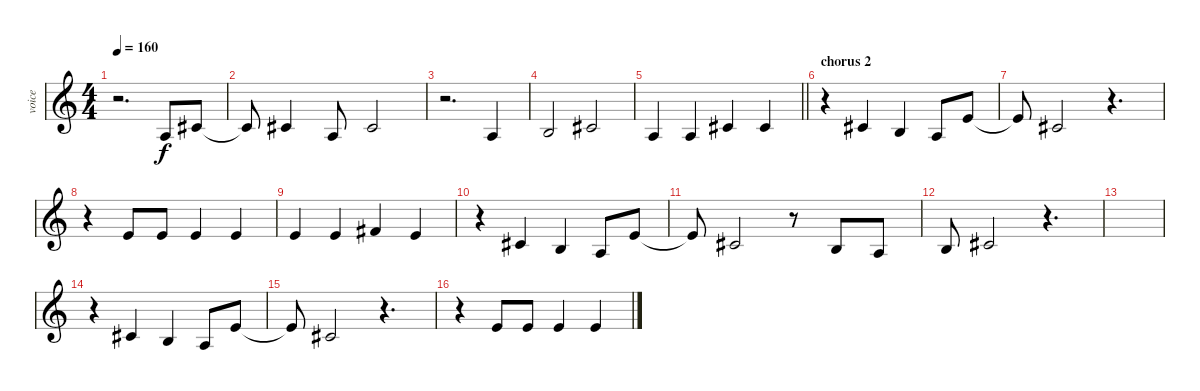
\track ("voice" "voice") {instrument lead2sawtooth}
\staff {score}
\tuning (E4 B3 G3 D3 A2 E2) {hide}
\ts (4 4)
\tempo 160
\clef g2
\ks c
r.2{d dy f} 2.3.8 2.2.8 |
2.2{t}.8 2.2.4 2.3.8 2.2.2 |
r.2{d} 2.3.4 |
0.2.2 2.2.2 |
\barLineRight lightlight
7.4.4 2.3.4 2.2.4 2.2.4 |
\section ("" "chorus 2")
r.4 2.2.4 0.2.4 2.3.8 0.1.8 |
0.1{t}.8 2.2.2 r.4{d} |
r.4 0.1.8 0.1.8 0.1.4 0.1.4 |
0.1.4 0.1.4 2.1.4 0.1.4 |
r.4 2.2.4 0.2.4 2.3.8 0.1.8 |
0.1{t}.8 2.2.2 r.8 0.2.8 2.3.8 |
0.2.8 2.2.2 r.4{d} |
|
r.4 2.2.4 0.2.4 2.3.8 0.1.8 |
0.1{t}.8 2.2.2 r.4{d} |
r.4 0.1.8 0.1.8 0.1.4 0.1.4
